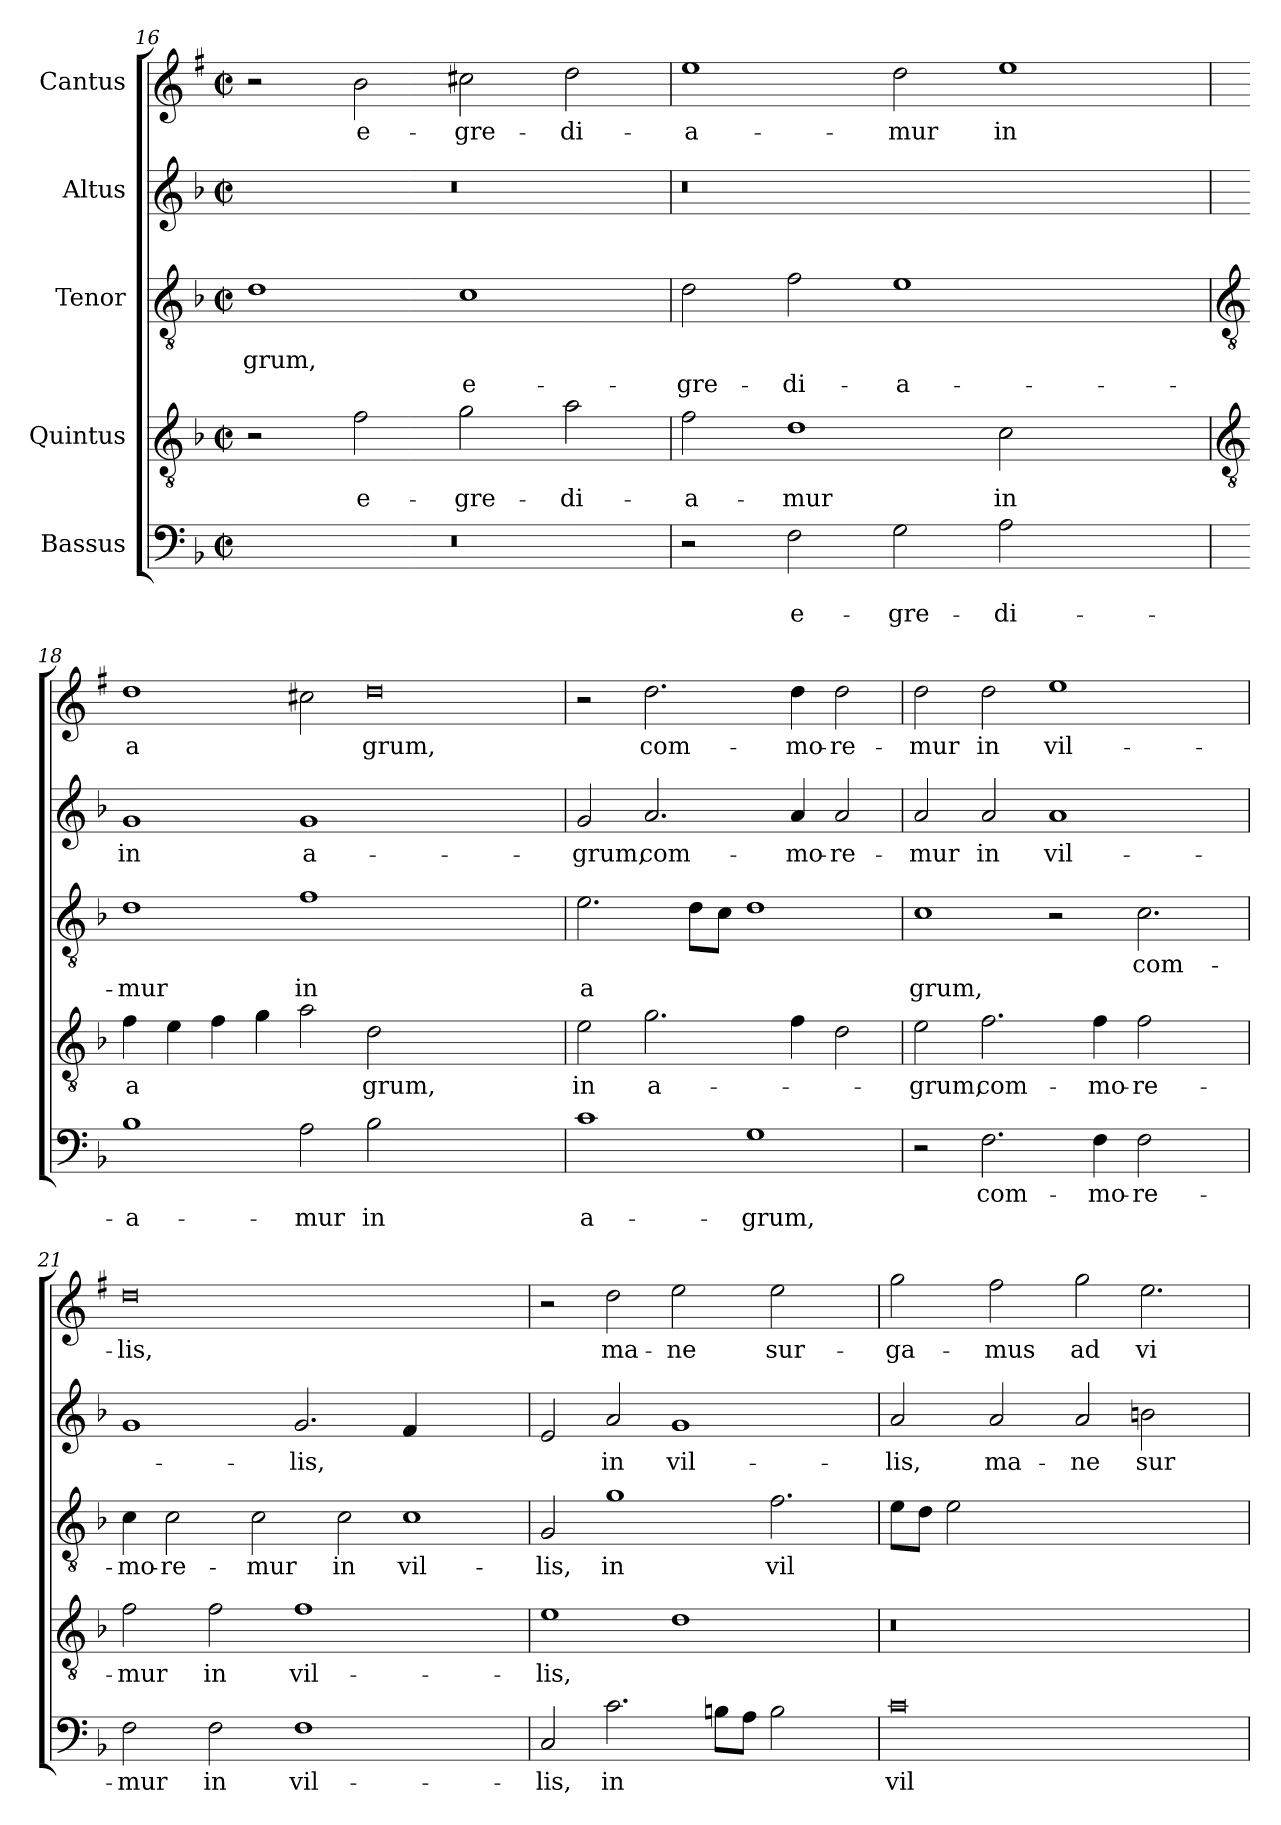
**kern	**text	**text	**kern	**text	**kern	**text	**text	**kern	**text	**kern	**text
*part5	*part5	*part5	*part4	*part4	*part3	*part3	*part3	*part2	*part2	*part1	*part1
*staff5	*staff5	*staff5	*staff4	*staff4	*staff3	*staff3	*staff3	*staff2	*staff2	*staff1	*staff1
*I"Bassus	*	*	*I"Quintus	*	*I"Tenor	*	*	*I"Altus	*	*I"Cantus	*
*clefF4	*	*	*clefGv2	*	*clefGv2	*	*	*clefG2	*	*clefG2	*
*	*	*	*	*	*	*	*	*	*	*ITrd1c2	*
*k[b-]	*	*	*k[b-]	*	*k[b-]	*	*	*k[b-]	*	*k[b-]	*
*F:	*	*	*F:	*	*F:	*	*	*F:	*	*F:	*
*M4/2	*	*	*M4/2	*	*M4/2	*	*	*M4/2	*	*M4/2	*
*met(c|)	*	*	*met(c|)	*	*met(c|)	*	*	*met(c|)	*	*met(c|)	*
=16	=16	=16	=16	=16	=16	=16	=16	=16	=16	=16	=16
!	!	!	!	!	!	!LO:LY:b	!	!	!	!	!
0r	.	.	2r	.	1d	-grum,	.	0r	.	2r	.
!	!	!	!	!LO:LY:b	!	!	!	!	!	!	!LO:LY:b
.	.	.	2f	e-	.	.	.	.	.	2a	e-
!	!	!	!	!LO:LY:b	!	!	!LO:LY:b	!	!	!	!LO:LY:b
.	.	.	2g	-gre-	1c	.	e-	.	.	2bn	-gre-
!	!	!	!	!LO:LY:b	!	!	!	!	!	!	!LO:LY:b
.	.	.	2a	-di-	.	.	.	.	.	2cc	-di-
!!LO:LB:g=z
=17	=17	=17	=17	=17	=17	=17	=17	=17	=17	=17	=17
!	!	!	!	!LO:LY:b	!	!	!LO:LY:b	!	!	!	!LO:LY:b
2r	.	.	2f	-a-	2d	.	-gre-	0r	.	1dd	-a-
!	!	!LO:LY:b	!	!LO:LY:b	!	!	!LO:LY:b	!	!	!	!
2F	.	e-	1d	-mur	2f	.	-di-	.	.	.	.
!	!	!LO:LY:b	!	!	!	!	!LO:LY:b	!	!	!	!LO:LY:b
2G	.	-gre-	.	.	1e	.	-a-	.	.	2cc	-mur
!	!	!LO:LY:b	!	!LO:LY:b	!	!	!	!	!	!	!LO:LY:b
2A	.	-di-	2c	in	.	.	.	.	.	1dd	in
2ryy	.	.	2ryy	.	2ryy	.	.	2ryy	.	.	.
!!LO:LB:g=z
=18	=18	=18	=18	=18	=18	=18	=18	=18	=18	=18	=18
*	*	*	*clefGv2	*	*clefGv2	*	*	*	*	*	*
!	!	!LO:LY:b	!	!LO:LY:b	!	!	!LO:LY:b	!	!LO:LY:b	!	!LO:LY:b
1B-	.	-a-	4f	a	1d	.	-mur	1g	in	1cc	a
.	.	.	4e	.	.	.	.	.	.	.	.
.	.	.	4f	.	.	.	.	.	.	.	.
.	.	.	4g	.	.	.	.	.	.	.	.
!	!	!LO:LY:b	!	!	!	!	!LO:LY:b	!	!LO:LY:b	!	!
2A	.	-mur	2a	.	1f	.	in	1g	a-	2bn	.
!	!	!LO:LY:b	!	!LO:LY:b	!	!	!	!	!	!	!LO:LY:b
2B-	.	in	2d	grum,	.	.	.	.	.	0cc	grum,
1.ryy	.	.	1.ryy	.	1.ryy	.	.	1.ryy	.	.	.
=19	=19	=19	=19	=19	=19	=19	=19	=19	=19	=19	=19
!	!	!LO:LY:b	!	!LO:LY:b	!	!	!LO:LY:b	!	!LO:LY:b	!	!
1c	.	a-	2e	in	2.e	.	a	2g	-grum,	2r	.
!	!	!	!	!LO:LY:b	!	!	!	!	!LO:LY:b	!	!LO:LY:b
.	.	.	2.g	a-	.	.	.	2.a	com-	2.cc	com-
.	.	.	.	.	8dL	.	.	.	.	.	.
.	.	.	.	.	8cJ	.	.	.	.	.	.
!	!	!LO:LY:b	!	!	!	!	!	!	!	!	!
1G	.	-grum,	.	.	1d	.	.	.	.	.	.
!	!	!	!	!	!	!	!	!	!LO:LY:b	!	!LO:LY:b
.	.	.	4f	.	.	.	.	4a	-mo-	4cc	-mo-
!	!	!	!	!	!	!	!	!	!LO:LY:b	!	!LO:LY:b
.	.	.	2d	.	.	.	.	2a	-re-	2cc	-re-
=20	=20	=20	=20	=20	=20	=20	=20	=20	=20	=20	=20
!	!	!	!	!LO:LY:b	!	!	!LO:LY:b	!	!LO:LY:b	!	!LO:LY:b
2r	.	.	2e	-grum,	1c	.	grum,	2a	-mur	2cc	-mur
!	!LO:LY:b	!	!	!LO:LY:b	!	!	!	!	!LO:LY:b	!	!LO:LY:b
2.F	com-	.	2.f	com-	.	.	.	2a	in	2cc	in
!	!	!	!	!	!	!	!	!	!LO:LY:b	!	!LO:LY:b
.	.	.	.	.	2r	.	.	1a	vil-	1dd	vil-
!	!LO:LY:b	!	!	!LO:LY:b	!	!	!	!	!	!	!
4F	-mo-	.	4f	-mo-	.	.	.	.	.	.	.
!	!LO:LY:b	!	!	!LO:LY:b	!	!LO:LY:b	!	!	!	!	!
2F	-re-	.	2f	-re-	2.c	com-	.	.	.	.	.
4ryy	.	.	4ryy	.	.	.	.	4ryy	.	4ryy	.
=21	=21	=21	=21	=21	=21	=21	=21	=21	=21	=21	=21
!	!LO:LY:b	!	!	!LO:LY:b	!	!LO:LY:b	!	!	!	!	!LO:LY:b
2F	-mur	.	2f	-mur	4c	-mo-	.	1g	.	0cc	-lis,
!	!	!	!	!	!	!LO:LY:b	!	!	!	!	!
.	.	.	.	.	2c	-re-	.	.	.	.	.
!	!LO:LY:b	!	!	!LO:LY:b	!	!	!	!	!	!	!
2F	in	.	2f	in	.	.	.	.	.	.	.
!	!	!	!	!	!	!LO:LY:b	!	!	!	!	!
.	.	.	.	.	2c	-mur	.	.	.	.	.
!	!LO:LY:b	!	!	!LO:LY:b	!	!	!	!	!LO:LY:b	!	!
1F	vil-	.	1f	vil-	.	.	.	2.g	-lis,	.	.
!	!	!	!	!	!	!LO:LY:b	!	!	!	!	!
.	.	.	.	.	2c	in	.	.	.	.	.
!	!	!	!	!	!	!LO:LY:b	!	!	!	!	!
.	.	.	.	.	1c	vil-	.	4f	.	.	.
2.ryy	.	.	2.ryy	.	.	.	.	2.ryy	.	2.ryy	.
!!LO:LB:g=z
=22	=22	=22	=22	=22	=22	=22	=22	=22	=22	=22	=22
!	!LO:LY:b	!	!	!LO:LY:b	!	!LO:LY:b	!	!	!	!	!
2C	-lis,	.	1e	-lis,	2G	-lis,	.	2e	.	2r	.
!	!LO:LY:b	!	!	!	!	!LO:LY:b	!	!	!LO:LY:b	!	!LO:LY:b
2.c	in	.	.	.	1g	in	.	2a	in	2cc	ma-
!	!	!	!	!	!	!	!	!	!LO:LY:b	!	!LO:LY:b
.	.	.	1d	.	.	.	.	1g	vil-	2dd	-ne
8BnL	.	.	.	.	.	.	.	.	.	.	.
8AJ	.	.	.	.	.	.	.	.	.	.	.
!	!	!	!	!	!	!LO:LY:b	!	!	!	!	!LO:LY:b
2B	.	.	.	.	2.f	vil	.	.	.	2dd	sur-
4ryy	.	.	4ryy	.	.	.	.	4ryy	.	4ryy	.
!!LO:LB:g=z
=23	=23	=23	=23	=23	=23	=23	=23	=23	=23	=23	=23
!	!LO:LY:b	!	!	!	!	!	!	!	!LO:LY:b	!	!LO:LY:b
0c	vil	.	0r	.	8eL	.	.	2a	-lis,	2ff	-ga-
.	.	.	.	.	8dJ	.	.	.	.	.	.
.	.	.	.	.	2e	.	.	.	.	.	.
!	!	!	!	!	!	!	!	!	!LO:LY:b	!	!LO:LY:b
.	.	.	.	.	.	.	.	2a	ma-	2ee	-mus
.	.	.	.	.	1.ryy	.	.	.	.	.	.
!	!	!	!	!	!	!	!	!	!LO:LY:b	!	!LO:LY:b
.	.	.	.	.	.	.	.	2a	-ne	2ff	ad
!	!	!	!	!	!	!	!	!	!LO:LY:b	!	!LO:LY:b
.	.	.	.	.	.	.	.	2bn	sur-	2.dd	vi
4ryy	.	.	4ryy	.	.	.	.	4ryy	.	.	.
=	=	=	=	=	=	=	=	=	=	=	=
*-	*-	*-	*-	*-	*-	*-	*-	*-	*-	*-	*-
